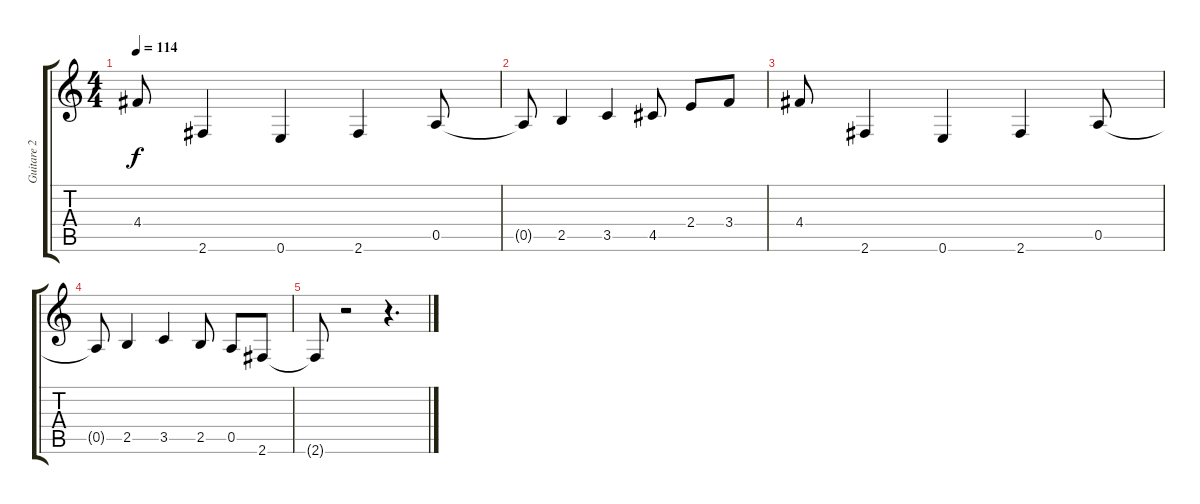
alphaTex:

\track ("Guitare 2" "Guitare 2") {instrument overdrivenguitar}
\staff {score tabs}
\tuning (E4 B3 G3 D3 A2 E2) {hide}
\ts (4 4)
\tempo 114
\clef g2
\ks c
4.4.8{dy f} 2.6.4 0.6.4 2.6.4 0.5.8 |
0.5{t}.8 2.5.4 3.5.4 4.5.8 2.4.8 3.4.8 |
4.4.8 2.6.4 0.6.4 2.6.4 0.5.8 |
0.5{t}.8 2.5.4 3.5.4 2.5.8 0.5.8 2.6.8 |
2.6{t}.8 r.2 r.4{d}
